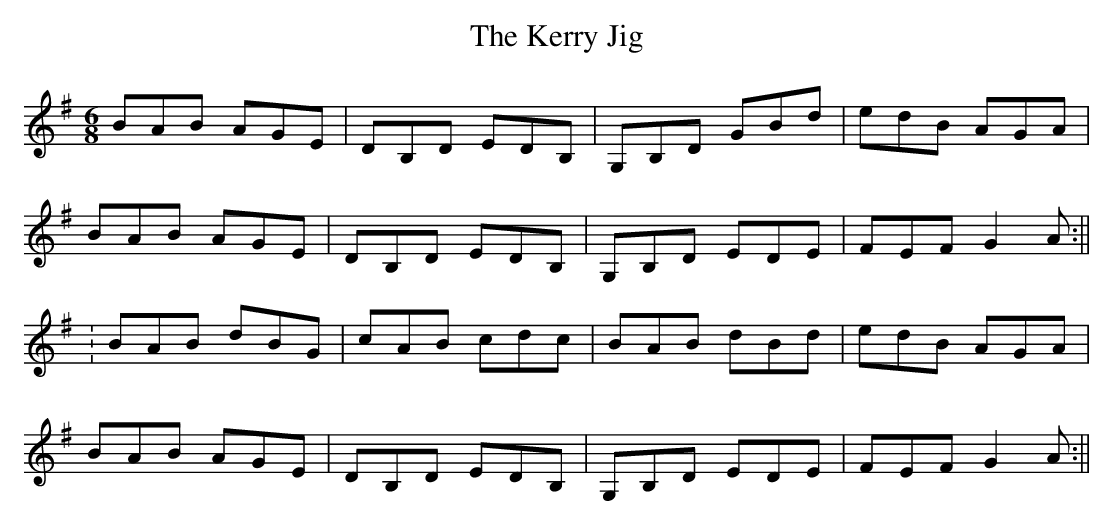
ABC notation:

X:1
T: Kerry Jig, The
M:6/8
L:1/8
K:G
BAB AGE|DB,D EDB,|G,B,D GBd|edB AGA|
BAB AGE|DB,D EDB,|G,B,D EDE|FEF G2 A:||
:BAB dBG|cAB cdc|BAB dBd|edB AGA|
BAB AGE|DB,D EDB,|G,B,D EDE|FEF G2 A:||
